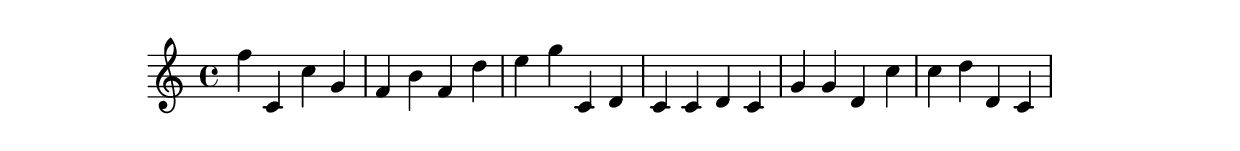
%% DO NOT EDIT this file manually; it is automatically
%% generated from LSR http://lsr.dsi.unimi.it
%% Make any changes in LSR itself, or in Documentation/snippets/new/ ,
%% and then run scripts/auxiliar/makelsr.py
%%
%% This file is in the public domain.
\version "2.17.27"

\header {
  lsrtags = "pitches, really-cool, scheme-language"

  texidoc = "
This Scheme-based snippet generates 24 random notes (or as many as
required), based on the current time (or any randomish number specified
instead, in order to obtain the same random notes each time): i.e., to
get different random note patterns, just change this number.

"
  doctitle = "Generating random notes"
} % begin verbatim


\score {
  {
    $(let ((random-state (seed->random-state (current-time))))
       (make-sequential-music
         (map (lambda (x)
                (let ((idx (random 12 random-state)))
                  (make-event-chord
                   (list
                    (make-music 'NoteEvent
                                'duration (ly:make-duration 2 0 1/1)
                                'pitch (ly:make-pitch
                                        (quotient idx 7)
                                        (remainder idx 7)
                                        0))))))
              (make-list 24))))
  }
}
